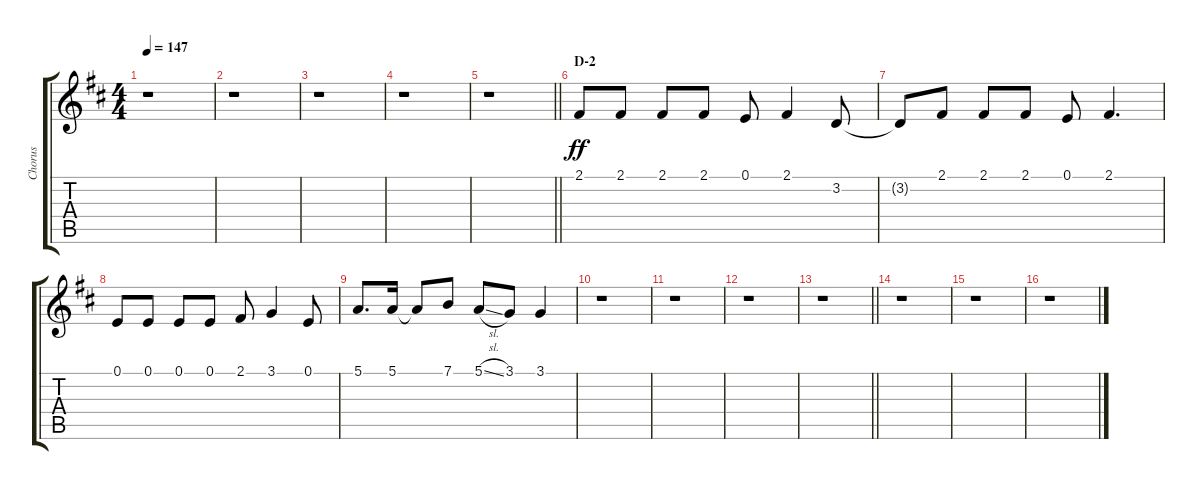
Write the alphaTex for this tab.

\track ("Chorus" "Chorus") {instrument voiceoohs}
\staff {score tabs}
\tuning (E4 B3 G3 D3 A2 E2) {hide}
\ts (4 4)
\tempo 147
\clef g2
\ks d
r.1{dy ff} |
r.1 |
r.1 |
r.1 |
\barLineRight lightlight
r.1 |
\section ("" "D-2")
2.1.8 2.1.8 2.1.8 2.1.8 0.1.8 2.1.4 3.2.8 |
3.2{t}.8 2.1.8 2.1.8 2.1.8 0.1.8 2.1.4{d} |
0.1.8 0.1.8 0.1.8 0.1.8 2.1.8 3.1.4 0.1.8 |
5.1.8{d} 5.1.16 5.1{t}.8 7.1.8 5.1{sl}.8 3.1.8 3.1.4 |
r.1 |
r.1 |
r.1 |
\barLineRight lightlight
r.1 |
r.1 |
r.1 |
r.1
